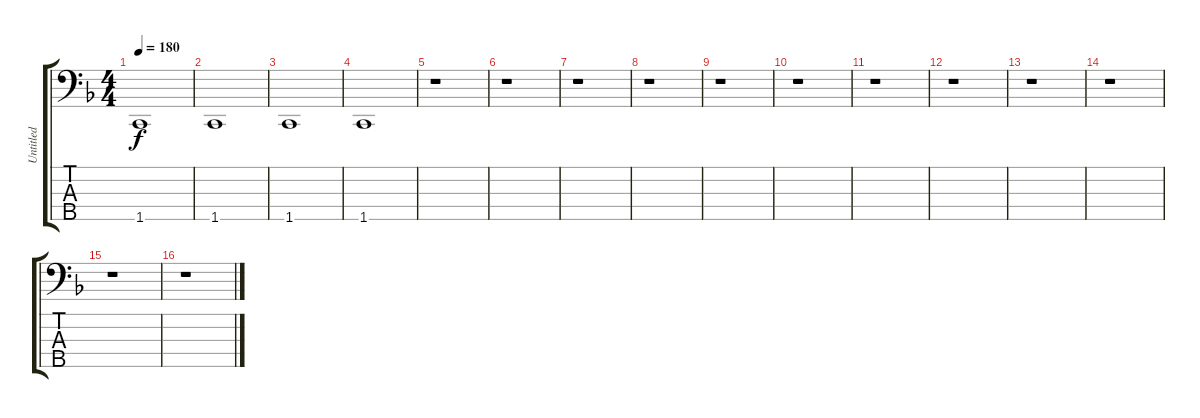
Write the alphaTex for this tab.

\track ("Untitled" "Untitled") {instrument electricbassfinger}
\staff {score tabs}
\tuning (G2 D2 A1 E1 B0) {hide}
\ts (4 4)
\tempo 180
\clef f4
\ks f
1.5.1{dy f} |
1.5.1 |
1.5.1 |
1.5.1 |
r.1 |
r.1 |
r.1 |
r.1 |
r.1 |
r.1 |
r.1 |
r.1 |
r.1 |
r.1 |
r.1 |
r.1
